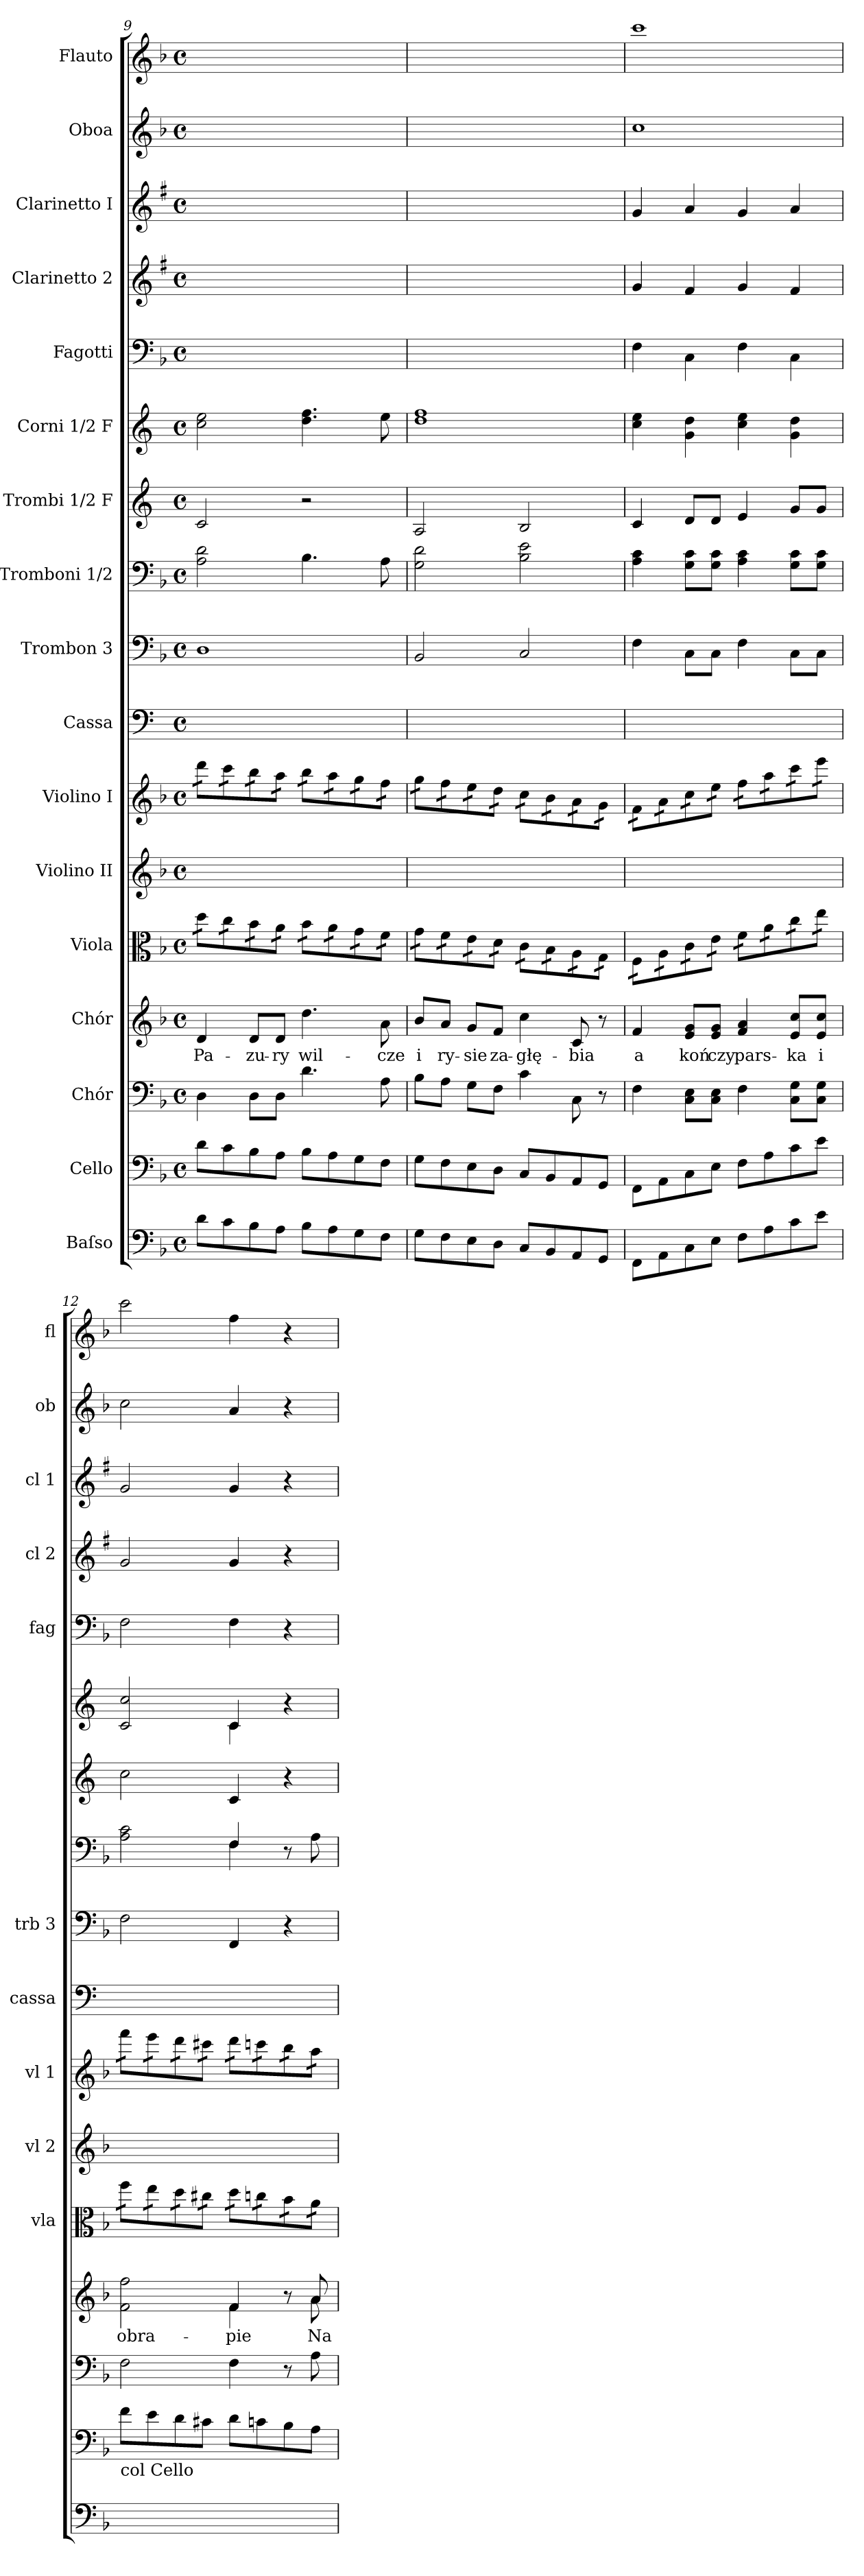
**kern	**kern	**kern	**kern	**text	**kern	**kern	**kern	**kern	**kern	**kern	**kern	**kern	**kern	**kern	**kern	**kern	**kern
*part17	*part16	*part15	*part14	*part14	*part13	*part12	*part11	*part10	*part9	*part8	*part7	*part6	*part5	*part4	*part3	*part2	*part1
*staff17	*staff16	*staff15	*staff14	*staff14	*staff13	*staff12	*staff11	*staff10	*staff9	*staff8	*staff7	*staff6	*staff5	*staff4	*staff3	*staff2	*staff1
*I"Baſso	*I"Cello	*I"Chór	*I"Chór	*	*I"Viola	*I"Violino II	*I"Violino I	*I"Cassa	*I"Trombon 3	*I"Tromboni 1/2	*I"Trombi 1/2 F	*I"Corni 1/2 F	*I"Fagotti	*I"Clarinetto 2	*I"Clarinetto I	*I"Oboa	*I"Flauto
*	*	*	*	*	*I'vla	*I'vl 2	*I'vl 1	*I'cassa	*I'trb 3	*	*	*	*I'fag	*I'cl 2	*I'cl 1	*I'ob	*I'fl
*clefF4	*clefF4	*clefF4	*clefG2	*	*clefC3	*clefG2	*clefG2	*clefF4	*clefF4	*clefF4	*clefG2	*clefG2	*clefF4	*clefG2	*clefG2	*clefG2	*clefG2
*	*	*	*	*	*	*	*	*	*	*	*ITrd-3c-5	*ITrd4c7	*	*ITrd1c2	*ITrd1c2	*	*
*k[b-]	*k[b-]	*k[b-]	*k[b-]	*	*k[b-]	*k[b-]	*k[b-]	*	*k[b-]	*k[b-]	*k[b-]	*k[b-]	*k[b-]	*k[b-]	*k[b-]	*k[b-]	*k[b-]
*d:	*d:	*d:	*d:	*	*d:	*d:	*d:	*	*d:	*d:	*d:	*d:	*d:	*d:	*d:	*d:	*d:
*M4/4	*M4/4	*M4/4	*M4/4	*	*M4/4	*M4/4	*M4/4	*M4/4	*M4/4	*M4/4	*M4/4	*M4/4	*M4/4	*M4/4	*M4/4	*M4/4	*M4/4
*met(c)	*met(c)	*met(c)	*met(c)	*	*met(c)	*met(c)	*met(c)	*met(c)	*met(c)	*met(c)	*met(c)	*met(c)	*met(c)	*met(c)	*met(c)	*met(c)	*met(c)
=9	=9	=9	=9	=9	=9	=9	=9	=9	=9	=9	=9	=9	=9	=9	=9	=9	=9
*	*	*	*	*	*tremolo	*	*	*	*	*	*	*	*	*	*	*	*
*	*	*	*	*	*	*tremolo	*	*	*	*	*	*	*	*	*	*	*
*	*	*	*	*	*	*	*tremolo	*	*	*	*	*	*	*	*	*	*
8d\L	8d\L	4D\	4d/	Pa-	16dd\LL	16ddd\yyLL	16ddd\LL	1ryy	1D	2A\ 2d\	2f/	2f\ 2a\	1ryy	1ryy	1ryy	1ryy	1ryy
.	.	.	.	.	16dd\	16ddd\yy	16ddd\	.	.	.	.	.	.	.	.	.	.
8c\	8c\	.	.	.	16cc\	16ccc\yy	16ccc\	.	.	.	.	.	.	.	.	.	.
.	.	.	.	.	16cc\	16ccc\yy	16ccc\	.	.	.	.	.	.	.	.	.	.
8B-\	8B-\	8D\L	8d/L	-zu-	16b-\	16bb-\yy	16bb-\	.	.	.	.	.	.	.	.	.	.
.	.	.	.	.	16b-\	16bb-\yy	16bb-\	.	.	.	.	.	.	.	.	.	.
8A\J	8A\J	8D\J	8d/J	-ry	16a\	16aa\yy	16aa\	.	.	.	.	.	.	.	.	.	.
.	.	.	.	.	16a\JJ	16aa\yyJJ	16aa\JJ	.	.	.	.	.	.	.	.	.	.
8B-\L	8B-\L	4.d\	4.dd\	wil-	16b-\LL	16bb-\yyLL	16bb-\LL	.	.	4.B-\	2r	4.g\ 4.b-\	.	.	.	.	.
.	.	.	.	.	16b-\	16bb-\yy	16bb-\	.	.	.	.	.	.	.	.	.	.
8A\	8A\	.	.	.	16a\	16aa\yy	16aa\	.	.	.	.	.	.	.	.	.	.
.	.	.	.	.	16a\	16aa\yy	16aa\	.	.	.	.	.	.	.	.	.	.
8G\	8G\	.	.	.	16g\	16gg\yy	16gg\	.	.	.	.	.	.	.	.	.	.
.	.	.	.	.	16g\	16gg\yy	16gg\	.	.	.	.	.	.	.	.	.	.
8F\J	8F\J	8A\	8a\	-cze	16f\	16ff\yy	16ff\	.	.	8A\	.	8a\	.	.	.	.	.
.	.	.	.	.	16f\JJ	16ff\yyJJ	16ff\JJ	.	.	.	.	.	.	.	.	.	.
=10	=10	=10	=10	=10	=10	=10	=10	=10	=10	=10	=10	=10	=10	=10	=10	=10	=10
8G\L	8G\L	8B-\L	8b-/L	i	16g\LL	16gg\yyLL	16gg\LL	1ryy	2BB-/	2G\ 2d\	2d/	1g 1b-	1ryy	1ryy	1ryy	1ryy	1ryy
.	.	.	.	.	16g\	16gg\yy	16gg\	.	.	.	.	.	.	.	.	.	.
8F\	8F\	8A\J	8a/J	ry-	16f\	16ff\yy	16ff\	.	.	.	.	.	.	.	.	.	.
.	.	.	.	.	16f\	16ff\yy	16ff\	.	.	.	.	.	.	.	.	.	.
8E\	8E\	8G\L	8g/L	-sie	16e\	16ee\yy	16ee\	.	.	.	.	.	.	.	.	.	.
.	.	.	.	.	16e\	16ee\yy	16ee\	.	.	.	.	.	.	.	.	.	.
8D\J	8D\J	8F\J	8f/J	za-	16d\	16dd\yy	16dd\	.	.	.	.	.	.	.	.	.	.
.	.	.	.	.	16d\JJ	16dd\yyJJ	16dd\JJ	.	.	.	.	.	.	.	.	.	.
8C/L	8C/L	4c\	4cc\	-głę-	16c\LL	16cc\yyLL	16cc\LL	.	2C/	2B-\ 2e\	2e/	.	.	.	.	.	.
.	.	.	.	.	16c\	16cc\yy	16cc\	.	.	.	.	.	.	.	.	.	.
8BB-/	8BB-/	.	.	.	16B-\	16b-\yy	16b-\	.	.	.	.	.	.	.	.	.	.
.	.	.	.	.	16B-\	16b-\yy	16b-\	.	.	.	.	.	.	.	.	.	.
8AA/	8AA/	8C\	8c/	-bia	16A\	16a\yy	16a\	.	.	.	.	.	.	.	.	.	.
.	.	.	.	.	16A\	16a\yy	16a\	.	.	.	.	.	.	.	.	.	.
8GG/J	8GG/J	8r	8r	.	16G\	16g\yy	16g\	.	.	.	.	.	.	.	.	.	.
.	.	.	.	.	16G\JJ	16g\yyJJ	16g\JJ	.	.	.	.	.	.	.	.	.	.
=11	=11	=11	=11	=11	=11	=11	=11	=11	=11	=11	=11	=11	=11	=11	=11	=11	=11
8FF\L	8FF\L	4F\	4f/	a	16F\LL	16f\yyLL	16f\LL	1ryy	4F\	4A\ 4c\	4f/	4f\ 4a\	4F\	4f/	4f/	1cc	1ccc
.	.	.	.	.	16F\	16f\yy	16f\	.	.	.	.	.	.	.	.	.	.
8AA\	8AA\	.	.	.	16A\	16a\yy	16a\	.	.	.	.	.	.	.	.	.	.
.	.	.	.	.	16A\	16a\yy	16a\	.	.	.	.	.	.	.	.	.	.
8C\	8C\	8C\ 8E\L	8e/ 8g/L	koń	16c\	16cc\yy	16cc\	.	8C\L	8G\ 8c\L	8g/L	4c\ 4g\	4C\	4e/	4g/	.	.
.	.	.	.	.	16c\	16cc\yy	16cc\	.	.	.	.	.	.	.	.	.	.
8E\J	8E\J	8C\ 8E\J	8e/ 8g/J	czy	16e\	16ee\yy	16ee\	.	8C\J	8G\ 8c\J	8g/J	.	.	.	.	.	.
.	.	.	.	.	16e\JJ	16ee\yyJJ	16ee\JJ	.	.	.	.	.	.	.	.	.	.
8F\L	8F\L	4F\	4f/ 4a/	pars-	16f\LL	16ff\yyLL	16ff\LL	.	4F\	4A\ 4c\	4a/	4f\ 4a\	4F\	4f/	4f/	.	.
.	.	.	.	.	16f\	16ff\yy	16ff\	.	.	.	.	.	.	.	.	.	.
8A\	8A\	.	.	.	16a\	16aa\yy	16aa\	.	.	.	.	.	.	.	.	.	.
.	.	.	.	.	16a\	16aa\yy	16aa\	.	.	.	.	.	.	.	.	.	.
8c\	8c\	8C\ 8G\L	8e/ 8cc/L	-ka	16cc\	16ccc\yy	16ccc\	.	8C\L	8G\ 8c\L	8cc/L	4c\ 4g\	4C\	4e/	4g/	.	.
.	.	.	.	.	16cc\	16ccc\yy	16ccc\	.	.	.	.	.	.	.	.	.	.
8e\J	8e\J	8C\ 8G\J	8e/ 8cc/J	i	16ee\	16eee\yy	16eee\	.	8C\J	8G\ 8c\J	8cc/J	.	.	.	.	.	.
.	.	.	.	.	16ee\JJ	16eee\yyJJ	16eee\JJ	.	.	.	.	.	.	.	.	.	.
=12	=12	=12	=12	=12	=12	=12	=12	=12	=12	=12	=12	=12	=12	=12	=12	=12	=12
*	*	*	*^	*	*	*	*	*	*	*	*	*	*	*	*	*	*
!LO:TX:a:t=col Cello	!	!	!	!	!	!	!	!	!	!	!	!	!	!	!	!	!	!
!	!	!	!	!	!	!	!	!	!	!	!LO:N:vis=2.	!	!	!	!	!	!	!
*	*	*	*	*	*	*	*	*	*	*	*^	*	*^	*	*	*	*	*
8f\Lyy	8f\L	2F\	2f\ 2ff\	2ryy	obra-	16ff\LL	16fff\yyLL	16fff\LL	1ryy	2F\	2A\ 2c\	2ryy	2ff\	2F/ 2f/	2ryy	2F\	2f/	2f/	2cc\	2ccc\
.	.	.	.	.	.	16ff\	16fff\yy	16fff\	.	.	.	.	.	.	.	.	.	.	.	.
8e\yy	8e\	.	.	.	.	16ee\	16eee\yy	16eee\	.	.	.	.	.	.	.	.	.	.	.	.
.	.	.	.	.	.	16ee\	16eee\yy	16eee\	.	.	.	.	.	.	.	.	.	.	.	.
8d\yy	8d\	.	.	.	.	16dd\	16ddd\yy	16ddd\	.	.	.	.	.	.	.	.	.	.	.	.
.	.	.	.	.	.	16dd\	16ddd\yy	16ddd\	.	.	.	.	.	.	.	.	.	.	.	.
8c#X\Jyy	8c#X\J	.	.	.	.	16cc#X\	16ccc#X\yy	16ccc#X\	.	.	.	.	.	.	.	.	.	.	.	.
.	.	.	.	.	.	16cc#X\JJ	16ccc#X\yyJJ	16ccc#X\JJ	.	.	.	.	.	.	.	.	.	.	.	.
8d\Lyy	8d\L	4F\	4f/	4f\	-pie	16dd\LL	16ddd\yyLL	16ddd\LL	.	4FF/	4F/	4F\	4f/	4F/	4F\	4F\	4f/	4f/	4a/	4ff\
.	.	.	.	.	.	16dd\	16ddd\yy	16ddd\	.	.	.	.	.	.	.	.	.	.	.	.
8cn\yy	8cn\	.	.	.	.	16ccn\	16cccn\yy	16cccn\	.	.	.	.	.	.	.	.	.	.	.	.
.	.	.	.	.	.	16ccn\	16cccn\yy	16cccn\	.	.	.	.	.	.	.	.	.	.	.	.
8B-\yy	8B-\	8r	8r	8ryy	.	16b-\	16bb-\yy	16bb-\	.	4r	8r	4ryy	4r	4r	4ryy	4r	4r	4r	4r	4r
.	.	.	.	.	.	16b-\	16bb-\yy	16bb-\	.	.	.	.	.	.	.	.	.	.	.	.
8A\Jyy	8A\J	8A\	8a/	8a\	Na	16a\	16aa\yy	16aa\	.	.	8A\	.	.	.	.	.	.	.	.	.
.	.	.	.	.	.	16a\JJ	16aa\yyJJ	16aa\JJ	.	.	.	.	.	.	.	.	.	.	.	.
*	*	*	*	*	*	*	*	*Xtremolo	*	*	*	*	*	*	*	*	*	*	*	*
*	*	*	*	*	*	*	*Xtremolo	*	*	*	*	*	*	*	*	*	*	*	*	*
*	*	*	*	*	*	*Xtremolo	*	*	*	*	*	*	*	*	*	*	*	*	*	*
*	*	*	*v	*v	*	*	*	*	*	*	*v	*v	*	*v	*v	*	*	*	*	*
=	=	=	=	=	=	=	=	=	=	=	=	=	=	=	=	=	=
*-	*-	*-	*-	*-	*-	*-	*-	*-	*-	*-	*-	*-	*-	*-	*-	*-	*-
